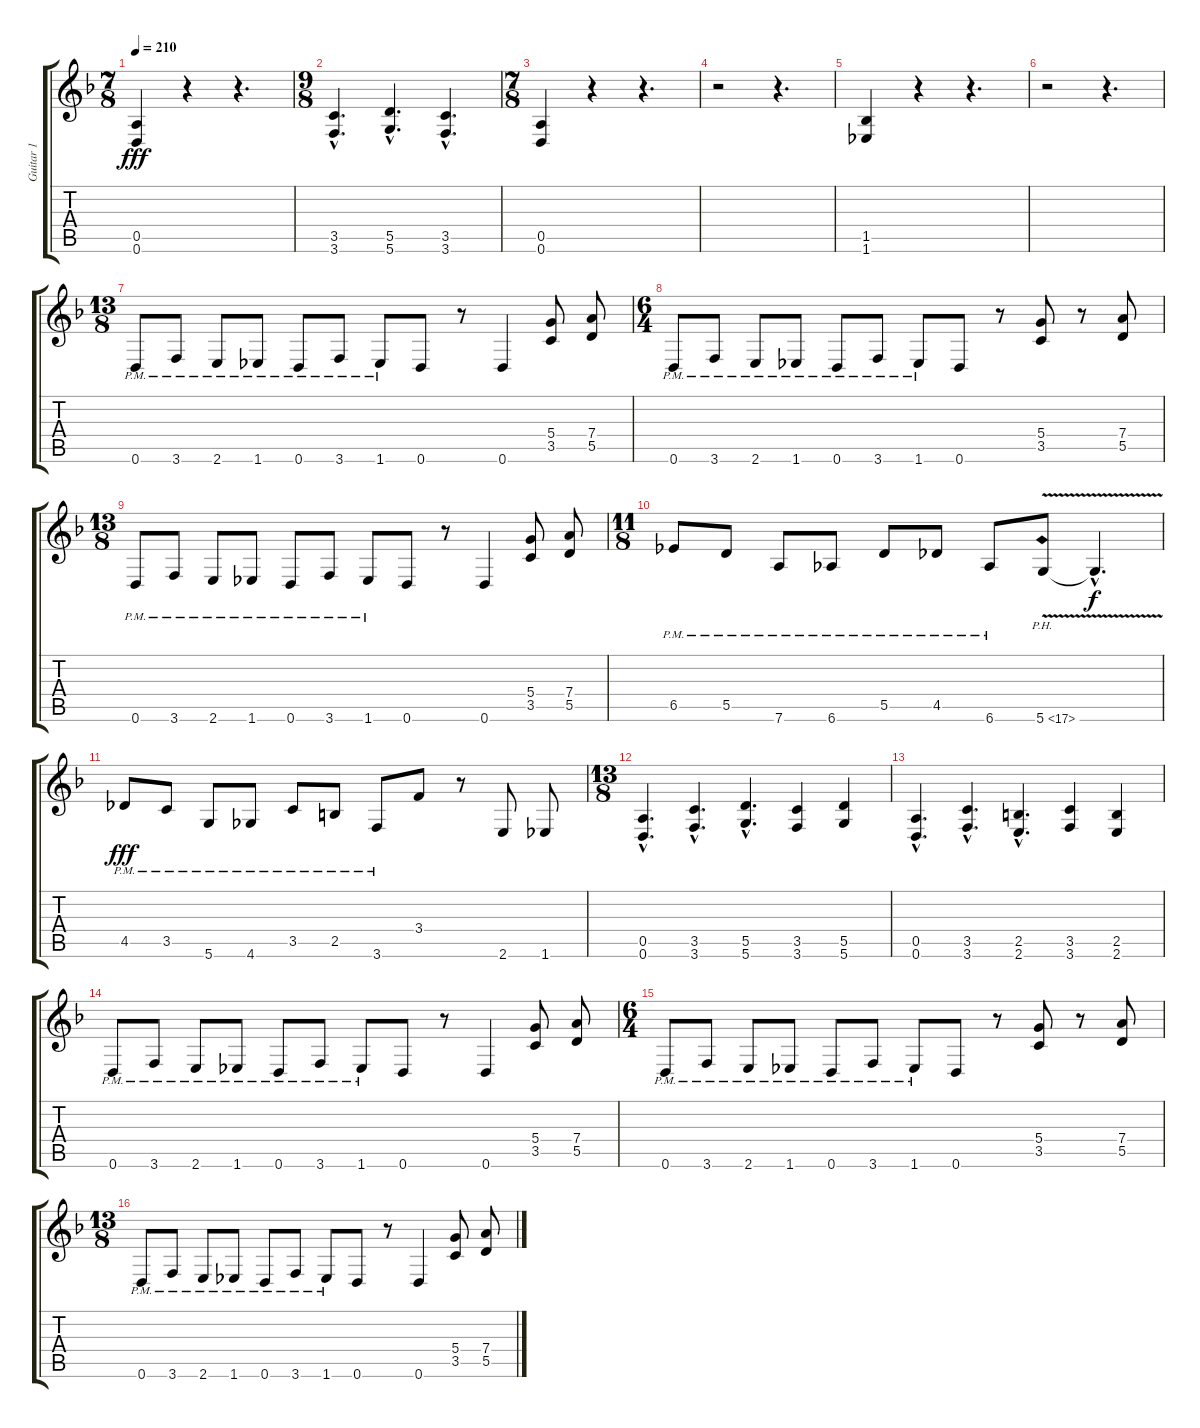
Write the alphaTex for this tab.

\track ("Guitar 1" "Guitar 1") {instrument distortionguitar}
\staff {score tabs}
\tuning (E4 B3 G3 D3 A2 D2) {hide}
\ts (7 8)
\tempo 210
\clef g2
\ks f
(0.5 0.6).4{dy fff instrument distortionguitar} r.4 r.4{d} |
\ts (9 8)
(3.5{hac} 3.6{hac}).4{d} (5.5{hac} 5.6{hac}).4{d} (3.5{hac} 3.6{hac}).4{d} |
\ts (7 8)
(0.5 0.6).4 r.4 r.4{d} |
r.2 r.4{d} |
(1.5 1.6).4 r.4 r.4{d} |
r.2 r.4{d} |
\ts (13 8)
0.6{pm}.8 3.6{pm}.8 2.6{pm}.8 1.6{pm}.8 0.6{pm}.8 3.6{pm}.8 1.6{pm}.8 0.6.8 r.8 0.6.4 (5.4 3.5).8 (7.4 5.5).8 |
\ts (6 4)
0.6{pm}.8 3.6{pm}.8 2.6{pm}.8 1.6{pm}.8 0.6{pm}.8 3.6{pm}.8 1.6{pm}.8 0.6.8 r.8 (5.4 3.5).8 r.8 (7.4 5.5).8 |
\ts (13 8)
0.6{pm}.8 3.6{pm}.8 2.6{pm}.8 1.6{pm}.8 0.6{pm}.8 3.6{pm}.8 1.6{pm}.8 0.6.8 r.8 0.6.4 (5.4 3.5).8 (7.4 5.5).8 |
\ts (11 8)
6.5{pm}.8 5.5{pm}.8 7.6{pm}.8 6.6{pm}.8 5.5{pm}.8 4.5{pm}.8 6.6{pm}.8 5.6{ph 12 v}.8 5.6{hac t}.4{d dy f} |
4.5{pm}.8{dy fff} 3.5{pm}.8 5.6{pm}.8 4.6{pm}.8 3.5{pm}.8 2.5{pm}.8 3.6{pm}.8 3.4.8 r.8 2.6.8 1.6.8 |
\ts (13 8)
(0.5{hac} 0.6{hac}).4{d} (3.5{hac} 3.6{hac}).4{d} (5.5{hac} 5.6{hac}).4{d} (3.5 3.6).4 (5.5 5.6).4 |
(0.5{hac} 0.6{hac}).4{d} (3.5{hac} 3.6{hac}).4{d} (2.5{hac} 2.6{hac}).4{d} (3.5 3.6).4 (2.5 2.6).4 |
0.6{pm}.8 3.6{pm}.8 2.6{pm}.8 1.6{pm}.8 0.6{pm}.8 3.6{pm}.8 1.6{pm}.8 0.6.8 r.8 0.6.4 (5.4 3.5).8 (7.4 5.5).8 |
\ts (6 4)
0.6{pm}.8 3.6{pm}.8 2.6{pm}.8 1.6{pm}.8 0.6{pm}.8 3.6{pm}.8 1.6{pm}.8 0.6.8 r.8 (5.4 3.5).8 r.8 (7.4 5.5).8 |
\ts (13 8)
0.6{pm}.8 3.6{pm}.8 2.6{pm}.8 1.6{pm}.8 0.6{pm}.8 3.6{pm}.8 1.6{pm}.8 0.6.8 r.8 0.6.4 (5.4 3.5).8 (7.4 5.5).8
